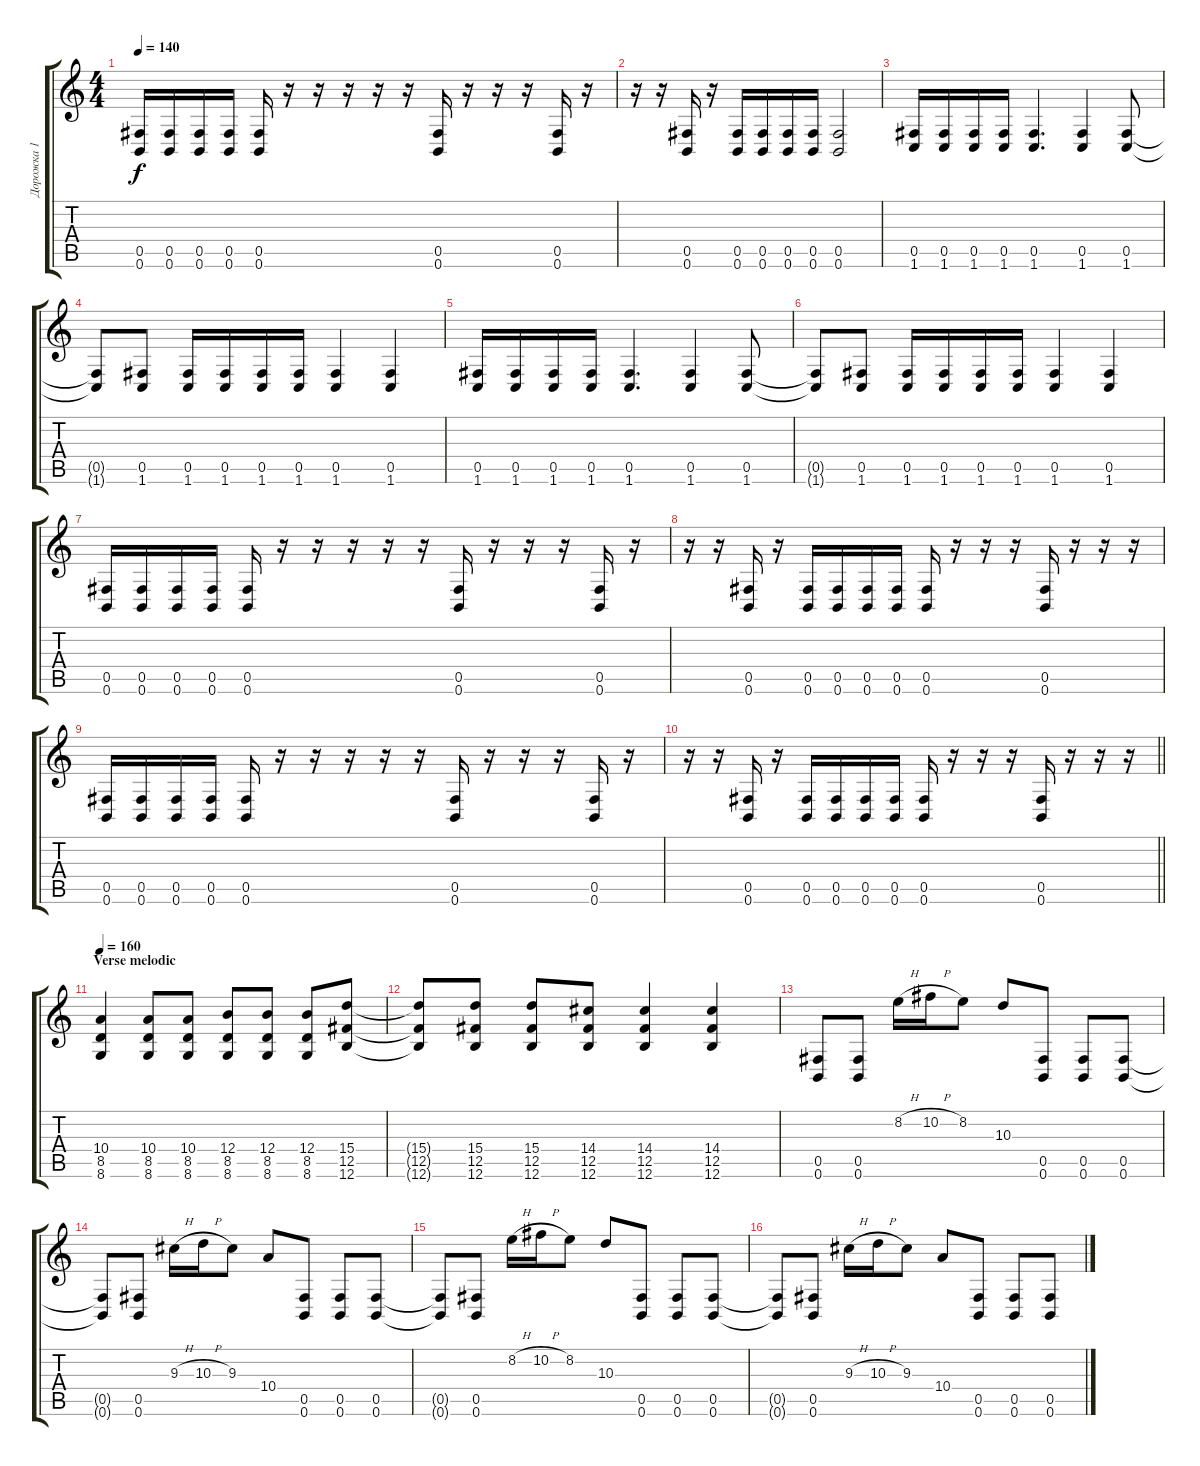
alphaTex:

\track ("Дорожка 1" "Дорожка 1") {instrument distortionguitar}
\staff {score tabs}
\tuning (Db4 Ab3 E3 B2 Gb2 B1) {hide}
\ts (4 4)
\tempo 140
\clef g2
\ks c
(0.5 0.6).16{dy f} (0.5 0.6).16 (0.5 0.6).16 (0.5 0.6).16 (0.5 0.6).16 r.16 r.16 r.16 r.16 r.16 (0.5 0.6).16 r.16 r.16 r.16 (0.5 0.6).16 r.16 |
r.16 r.16 (0.5 0.6).16 r.16 (0.5 0.6).16 (0.5 0.6).16 (0.5 0.6).16 (0.5 0.6).16 (0.5 0.6).2 |
(0.5 1.6).16 (0.5 1.6).16 (0.5 1.6).16 (0.5 1.6).16 (0.5 1.6).4{d} (0.5 1.6).4 (0.5 1.6).8 |
(0.5{t} 1.6{t}).8 (0.5 1.6).8 (0.5 1.6).16 (0.5 1.6).16 (0.5 1.6).16 (0.5 1.6).16 (0.5 1.6).4 (0.5 1.6).4 |
(0.5 1.6).16 (0.5 1.6).16 (0.5 1.6).16 (0.5 1.6).16 (0.5 1.6).4{d} (0.5 1.6).4 (0.5 1.6).8 |
(0.5{t} 1.6{t}).8 (0.5 1.6).8 (0.5 1.6).16 (0.5 1.6).16 (0.5 1.6).16 (0.5 1.6).16 (0.5 1.6).4 (0.5 1.6).4 |
(0.5 0.6).16 (0.5 0.6).16 (0.5 0.6).16 (0.5 0.6).16 (0.5 0.6).16 r.16 r.16 r.16 r.16 r.16 (0.5 0.6).16 r.16 r.16 r.16 (0.5 0.6).16 r.16 |
r.16 r.16 (0.5 0.6).16 r.16 (0.5 0.6).16 (0.5 0.6).16 (0.5 0.6).16 (0.5 0.6).16 (0.5 0.6).16 r.16 r.16 r.16 (0.5 0.6).16 r.16 r.16 r.16 |
(0.5 0.6).16 (0.5 0.6).16 (0.5 0.6).16 (0.5 0.6).16 (0.5 0.6).16 r.16 r.16 r.16 r.16 r.16 (0.5 0.6).16 r.16 r.16 r.16 (0.5 0.6).16 r.16 |
\barLineRight lightlight
r.16 r.16 (0.5 0.6).16 r.16 (0.5 0.6).16 (0.5 0.6).16 (0.5 0.6).16 (0.5 0.6).16 (0.5 0.6).16 r.16 r.16 r.16 (0.5 0.6).16 r.16 r.16 r.16 |
\section ("" "Verse melodic")
\tempo 160
(10.4 8.5 8.6).4 (10.4 8.5 8.6).8 (10.4 8.5 8.6).8 (12.4 8.5 8.6).8 (12.4 8.5 8.6).8 (12.4 8.5 8.6).8 (15.4 12.5 12.6).8 |
(15.4{t} 12.5{t} 12.6{t}).8 (15.4 12.5 12.6).8 (15.4 12.5 12.6).8 (14.4 12.5 12.6).8 (14.4 12.5 12.6).4 (14.4 12.5 12.6).4 |
(0.5 0.6).8 (0.5 0.6).8 8.2{h}.16 10.2{h}.16 8.2.8 10.3.8 (0.5 0.6).8 (0.5 0.6).8 (0.5 0.6).8 |
(0.5{t} 0.6{t}).8 (0.5 0.6).8 9.3{h}.16 10.3{h}.16 9.3.8 10.4.8 (0.5 0.6).8 (0.5 0.6).8 (0.5 0.6).8 |
(0.5{t} 0.6{t}).8 (0.5 0.6).8 8.2{h}.16 10.2{h}.16 8.2.8 10.3.8 (0.5 0.6).8 (0.5 0.6).8 (0.5 0.6).8 |
(0.5{t} 0.6{t}).8 (0.5 0.6).8 9.3{h}.16 10.3{h}.16 9.3.8 10.4.8 (0.5 0.6).8 (0.5 0.6).8 (0.5 0.6).8
